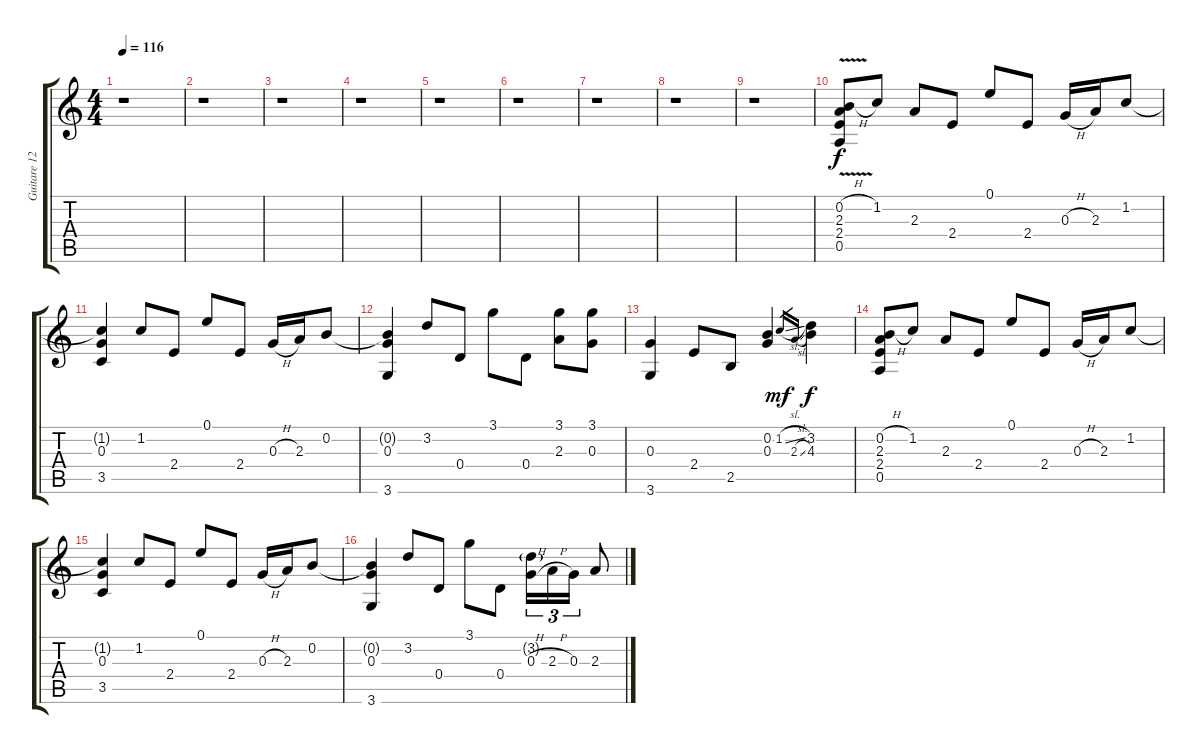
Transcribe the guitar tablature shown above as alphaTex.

\track ("Guitare 12 cordes" "Guitare 12") {instrument acousticguitarsteel}
\staff {score tabs}
\tuning (E4 B3 G3 D3 A2 E2) {hide}
\ts (4 4)
\tempo 116
\clef g2
\ks c
r.1{dy f} |
r.1 |
r.1 |
r.1 |
r.1 |
r.1 |
r.1 |
r.1 |
r.1 |
(0.2{h} 2.3{v} 2.4{v} 0.5).8 1.2.8 2.3.8 2.4.8 0.1.8 2.4.8 0.3{h}.16 2.3.16 1.2.8 |
(1.2{t} 0.3 3.5).4 1.2.8 2.4.8 0.1.8 2.4.8 0.3{h}.16 2.3.16 0.2.8 |
(0.2{t} 0.3 3.6).4 3.2.8 0.4.8 3.1.8 0.4.8 (3.1 2.3).8 (3.1 0.3).8 |
(0.3 3.6).4 2.4.8 2.5.8 (0.2 0.3).4 1.2{sl}.16{gr dy mf} 2.3{sl}.16{gr} (3.2 4.3).4{dy f} |
(0.2{h} 2.3 2.4 0.5).8 1.2.8 2.3.8 2.4.8 0.1.8 2.4.8 0.3{h}.16 2.3.16 1.2.8 |
(1.2{t} 0.3 3.5).4 1.2.8 2.4.8 0.1.8 2.4.8 0.3{h}.16 2.3.16 0.2.8 |
(0.2{t} 0.3 3.6).4 3.2.8 0.4.8 3.1.8 0.4.8 (3.2{g} 0.3{h}).16{tu (3 2)} 2.3{h}.16{tu (3 2)} 0.3.16{tu (3 2)} 2.3.8
